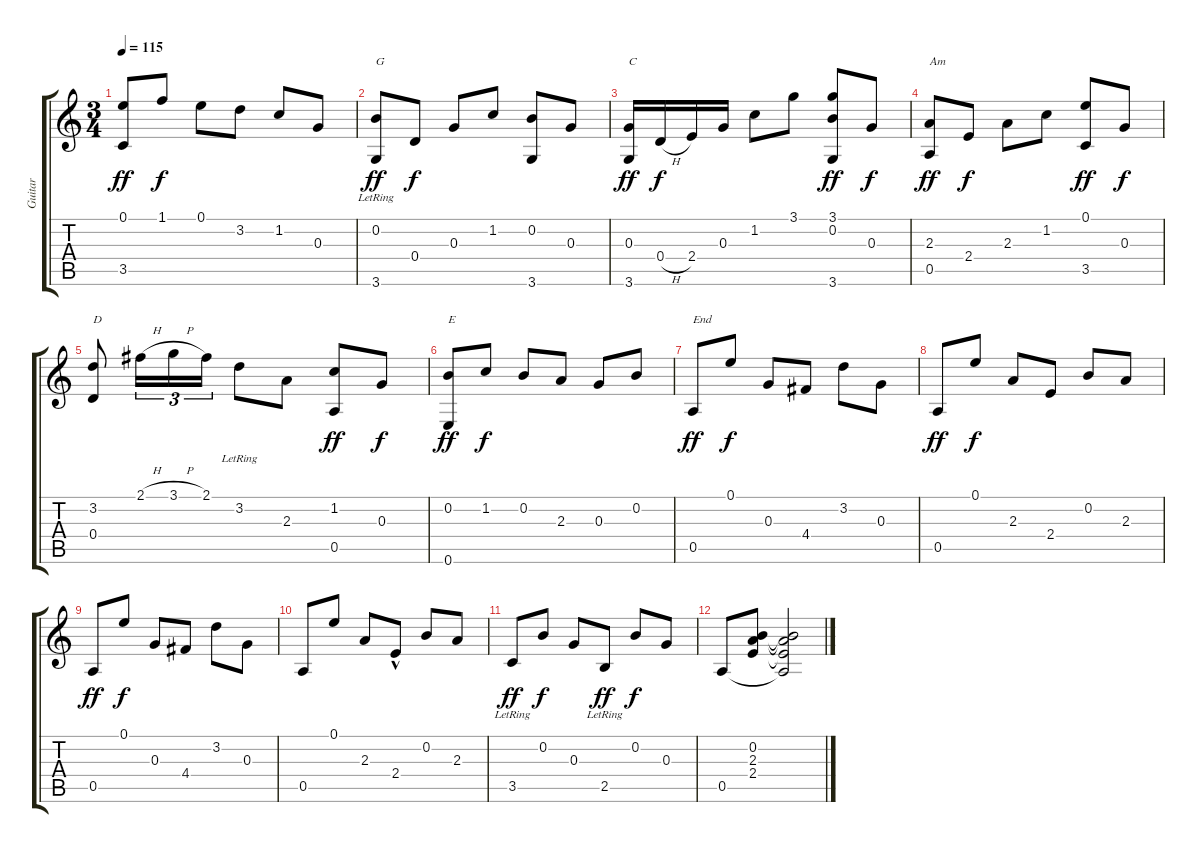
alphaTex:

\track ("Guitar" "Guitar") {instrument acousticguitarnylon}
\staff {score tabs}
\tuning (E4 B3 G3 D3 A2 E2) {hide}
\ts (3 4)
\tempo 115
\clef g2
\ks c
(0.1 3.5).8{dy ff} 1.1.8{dy f} 0.1.8 3.2.8 1.2.8 0.3.8 |
(0.2 3.6{lr}).8{txt "G" dy ff} 0.4.8{dy f} 0.3.8 1.2.8 (0.2 3.6).8 0.3.8 |
(0.3 3.6).16{txt "C" dy ff} 0.4{h}.16{dy f} 2.4.16 0.3.16 1.2.8 3.1.8 (3.1 0.2 3.6).8{dy ff} 0.3.8{dy f} |
(2.3 0.5).8{txt "Am" dy ff} 2.4.8{dy f} 2.3.8 1.2.8 (0.1 3.5).8{dy ff} 0.3.8{dy f} |
(3.2 0.4).8{txt "D"} 2.1{h}.16{tu (3 2)} 3.1{h}.16{tu (3 2)} 2.1.16{tu (3 2)} 3.2{lr}.8 2.3.8 (1.2 0.5).8{dy ff} 0.3.8{dy f} |
(0.2 0.6).8{txt "E" dy ff} 1.2.8{dy f} 0.2.8 2.3.8 0.3.8 0.2.8 |
0.5.8{txt "End" dy ff} 0.1.8{dy f} 0.3.8 4.4.8 3.2.8 0.3.8 |
0.5.8{dy ff} 0.1.8{dy f} 2.3.8 2.4.8 0.2.8 2.3.8 |
0.5.8{dy ff} 0.1.8{dy f} 0.3.8 4.4.8 3.2.8 0.3.8 |
0.5.8 0.1.8 2.3.8 2.4{hac}.8 0.2.8 2.3.8 |
3.5{lr}.8{dy ff} 0.2.8{dy f} 0.3.8 2.5{lr}.8{dy ff} 0.2.8{dy f} 0.3.8 |
0.5.8 (0.2 2.3 2.4).8 (0.2{t} 2.3{t} 2.4{t} 0.5{t}).2
